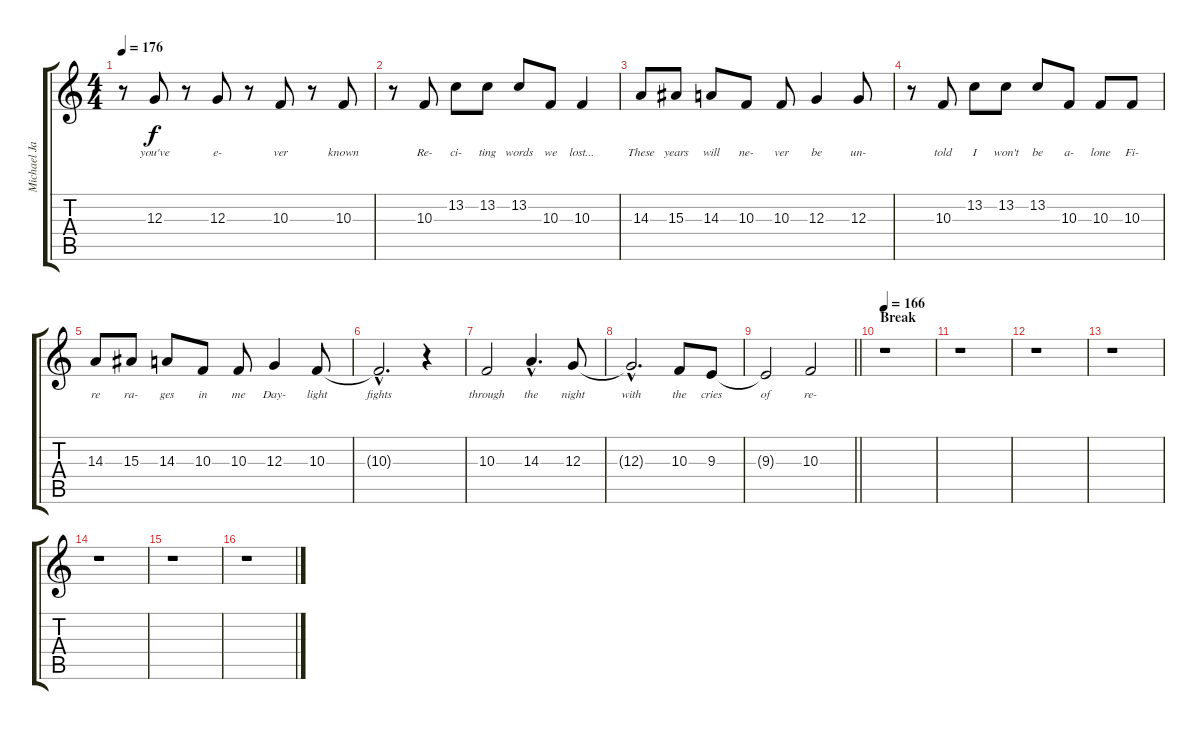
\track ("Michael Jagmin" "Michael Ja") {instrument lead1square}
\staff {score tabs}
\tuning (E4 B3 G3 D3 A2 D2) {hide}
\ts (4 4)
\tempo 176
\clef g2
\ks c
r.8{dy f} 12.3.8{lyrics (0 "you've") lyrics (1 "") lyrics (2 "") lyrics (3 "") lyrics (4 "")} r.8 12.3.8{lyrics (0 "e-") lyrics (1 "") lyrics (2 "") lyrics (3 "") lyrics (4 "")} r.8 10.3.8{lyrics (0 "ver") lyrics (1 "") lyrics (2 "") lyrics (3 "") lyrics (4 "")} r.8 10.3.8{lyrics (0 "known") lyrics (1 "") lyrics (2 "") lyrics (3 "") lyrics (4 "")} |
r.8 10.3.8{lyrics (0 "Re-") lyrics (1 "") lyrics (2 "") lyrics (3 "") lyrics (4 "")} 13.2.8{lyrics (0 "ci-") lyrics (1 "") lyrics (2 "") lyrics (3 "") lyrics (4 "")} 13.2.8{lyrics (0 "ting") lyrics (1 "") lyrics (2 "") lyrics (3 "") lyrics (4 "")} 13.2.8{lyrics (0 "words") lyrics (1 "") lyrics (2 "") lyrics (3 "") lyrics (4 "")} 10.3.8{lyrics (0 "we") lyrics (1 "") lyrics (2 "") lyrics (3 "") lyrics (4 "")} 10.3.4{lyrics (0 "lost...") lyrics (1 "") lyrics (2 "") lyrics (3 "") lyrics (4 "")} |
14.3.8{lyrics (0 "These") lyrics (1 "") lyrics (2 "") lyrics (3 "") lyrics (4 "")} 15.3.8{lyrics (0 "years") lyrics (1 "") lyrics (2 "") lyrics (3 "") lyrics (4 "")} 14.3.8{lyrics (0 "will") lyrics (1 "") lyrics (2 "") lyrics (3 "") lyrics (4 "")} 10.3.8{lyrics (0 "ne-") lyrics (1 "") lyrics (2 "") lyrics (3 "") lyrics (4 "")} 10.3.8{lyrics (0 "ver") lyrics (1 "") lyrics (2 "") lyrics (3 "") lyrics (4 "")} 12.3.4{lyrics (0 "be") lyrics (1 "") lyrics (2 "") lyrics (3 "") lyrics (4 "")} 12.3.8{lyrics (0 "un-") lyrics (1 "") lyrics (2 "") lyrics (3 "") lyrics (4 "")} |
r.8 10.3.8{lyrics (0 "told") lyrics (1 "") lyrics (2 "") lyrics (3 "") lyrics (4 "")} 13.2.8{lyrics (0 "I") lyrics (1 "") lyrics (2 "") lyrics (3 "") lyrics (4 "")} 13.2.8{lyrics (0 "won't") lyrics (1 "") lyrics (2 "") lyrics (3 "") lyrics (4 "")} 13.2.8{lyrics (0 "be") lyrics (1 "") lyrics (2 "") lyrics (3 "") lyrics (4 "")} 10.3.8{lyrics (0 "a-") lyrics (1 "") lyrics (2 "") lyrics (3 "") lyrics (4 "")} 10.3.8{lyrics (0 "lone") lyrics (1 "") lyrics (2 "") lyrics (3 "") lyrics (4 "")} 10.3.8{lyrics (0 "Fi-") lyrics (1 "") lyrics (2 "") lyrics (3 "") lyrics (4 "")} |
14.3.8{lyrics (0 "re") lyrics (1 "") lyrics (2 "") lyrics (3 "") lyrics (4 "")} 15.3.8{lyrics (0 "ra-") lyrics (1 "") lyrics (2 "") lyrics (3 "") lyrics (4 "")} 14.3.8{lyrics (0 "ges") lyrics (1 "") lyrics (2 "") lyrics (3 "") lyrics (4 "")} 10.3.8{lyrics (0 "in") lyrics (1 "") lyrics (2 "") lyrics (3 "") lyrics (4 "")} 10.3.8{lyrics (0 "me") lyrics (1 "") lyrics (2 "") lyrics (3 "") lyrics (4 "")} 12.3.4{lyrics (0 "Day-") lyrics (1 "") lyrics (2 "") lyrics (3 "") lyrics (4 "")} 10.3.8{lyrics (0 "light") lyrics (1 "") lyrics (2 "") lyrics (3 "") lyrics (4 "")} |
10.3{hac t}.2{d lyrics (0 "fights") lyrics (1 "") lyrics (2 "") lyrics (3 "") lyrics (4 "")} r.4 |
10.3.2{lyrics (0 "through") lyrics (1 "") lyrics (2 "") lyrics (3 "") lyrics (4 "")} 14.3{hac}.4{d lyrics (0 "the") lyrics (1 "") lyrics (2 "") lyrics (3 "") lyrics (4 "")} 12.3.8{lyrics (0 "night") lyrics (1 "") lyrics (2 "") lyrics (3 "") lyrics (4 "")} |
12.3{hac t}.2{d lyrics (0 "with") lyrics (1 "") lyrics (2 "") lyrics (3 "") lyrics (4 "")} 10.3.8{lyrics (0 "the") lyrics (1 "") lyrics (2 "") lyrics (3 "") lyrics (4 "")} 9.3.8{lyrics (0 "cries") lyrics (1 "") lyrics (2 "") lyrics (3 "") lyrics (4 "")} |
\barLineRight lightlight
9.3{t}.2{lyrics (0 "of") lyrics (1 "") lyrics (2 "") lyrics (3 "") lyrics (4 "")} 10.3.2{lyrics (0 "re-") lyrics (1 "") lyrics (2 "") lyrics (3 "") lyrics (4 "")} |
\section ("" "Break")
\tempo 166
r.1 |
r.1 |
r.1 |
r.1 |
r.1 |
r.1 |
r.1
